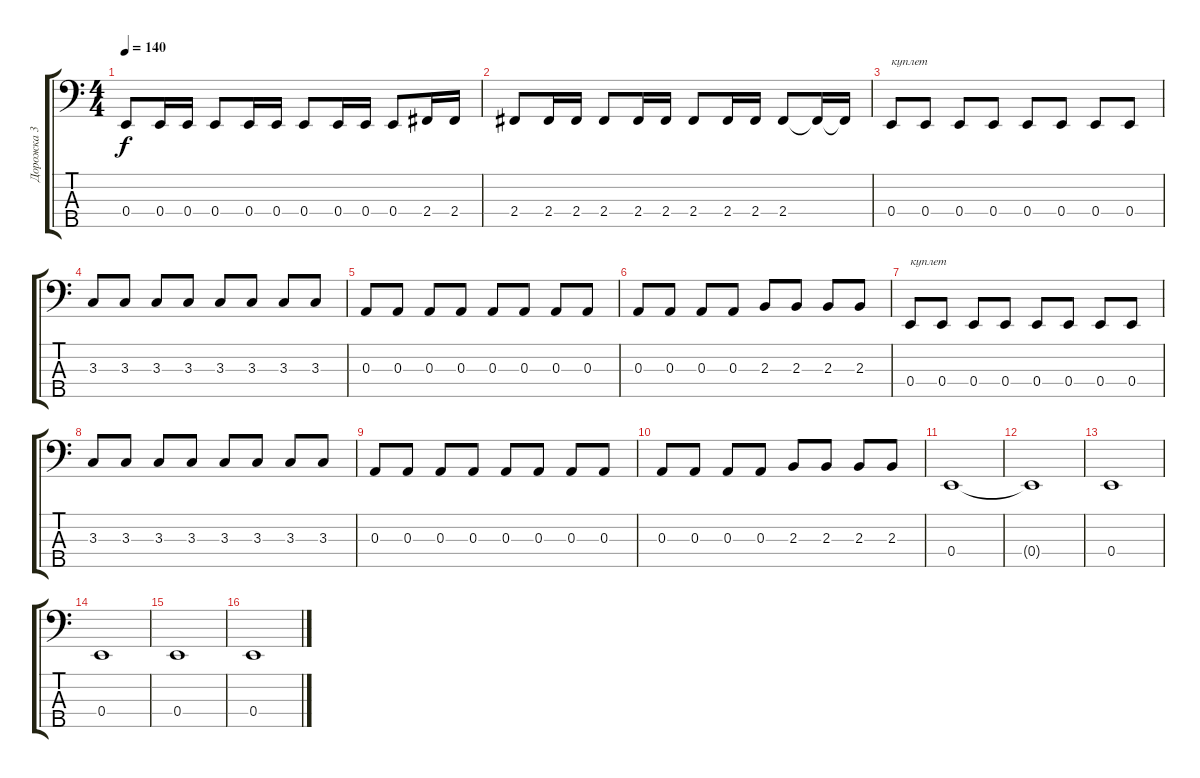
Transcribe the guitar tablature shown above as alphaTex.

\track ("Дорожка 3" "Дорожка 3") {instrument electricbassfinger}
\staff {score tabs}
\tuning (G2 D2 A1 E1 B0) {hide}
\ts (4 4)
\tempo 140
\clef f4
\ks c
0.4.8{dy f} 0.4.16 0.4.16 0.4.8 0.4.16 0.4.16 0.4.8 0.4.16 0.4.16 0.4.8 2.4.16 2.4.16 |
2.4.8 2.4.16 2.4.16 2.4.8 2.4.16 2.4.16 2.4.8 2.4.16 2.4.16 2.4.8 2.4{t}.16 2.4{t}.16 |
0.4.8{txt "куплет"} 0.4.8 0.4.8 0.4.8 0.4.8 0.4.8 0.4.8 0.4.8 |
3.3.8 3.3.8 3.3.8 3.3.8 3.3.8 3.3.8 3.3.8 3.3.8 |
0.3.8 0.3.8 0.3.8 0.3.8 0.3.8 0.3.8 0.3.8 0.3.8 |
0.3.8 0.3.8 0.3.8 0.3.8 2.3.8 2.3.8 2.3.8 2.3.8 |
0.4.8{txt "куплет"} 0.4.8 0.4.8 0.4.8 0.4.8 0.4.8 0.4.8 0.4.8 |
3.3.8 3.3.8 3.3.8 3.3.8 3.3.8 3.3.8 3.3.8 3.3.8 |
0.3.8 0.3.8 0.3.8 0.3.8 0.3.8 0.3.8 0.3.8 0.3.8 |
0.3.8 0.3.8 0.3.8 0.3.8 2.3.8 2.3.8 2.3.8 2.3.8 |
0.4.1 |
0.4{t}.1 |
0.4.1 |
0.4.1 |
0.4.1 |
0.4.1
